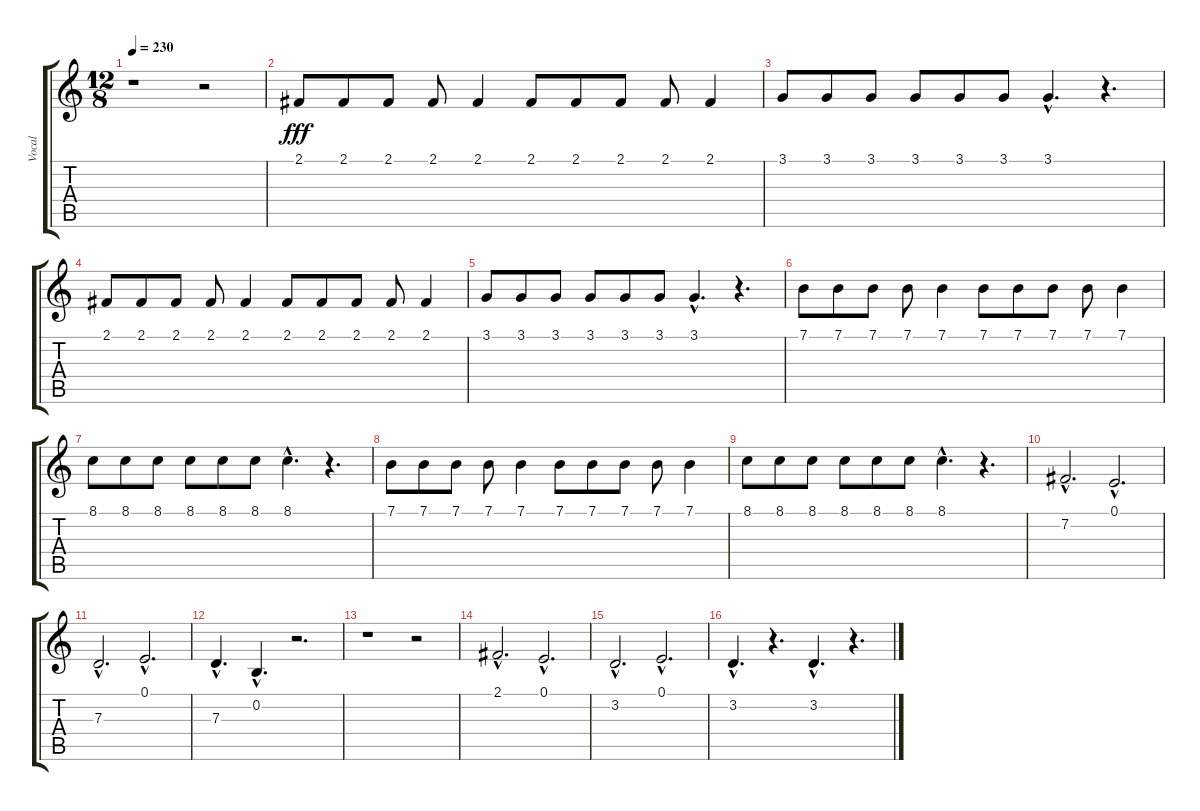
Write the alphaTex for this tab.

\track ("Vocal" "Vocal") {instrument frenchhorn}
\staff {score tabs}
\tuning (E4 B3 G3 D3 A2 E2) {hide}
\ts (12 8)
\tempo 230
\clef g2
\ks c
r.1{dy fff} r.2 |
2.1.8 2.1.8 2.1.8 2.1.8 2.1.4 2.1.8 2.1.8 2.1.8 2.1.8 2.1.4 |
3.1.8 3.1.8 3.1.8 3.1.8 3.1.8 3.1.8 3.1{hac}.4{d} r.4{d} |
2.1.8 2.1.8 2.1.8 2.1.8 2.1.4 2.1.8 2.1.8 2.1.8 2.1.8 2.1.4 |
3.1.8 3.1.8 3.1.8 3.1.8 3.1.8 3.1.8 3.1{hac}.4{d} r.4{d} |
7.1.8 7.1.8 7.1.8 7.1.8 7.1.4 7.1.8 7.1.8 7.1.8 7.1.8 7.1.4 |
8.1.8 8.1.8 8.1.8 8.1.8 8.1.8 8.1.8 8.1{hac}.4{d} r.4{d} |
7.1.8 7.1.8 7.1.8 7.1.8 7.1.4 7.1.8 7.1.8 7.1.8 7.1.8 7.1.4 |
8.1.8 8.1.8 8.1.8 8.1.8 8.1.8 8.1.8 8.1{hac}.4{d} r.4{d} |
7.2{hac}.2{d} 0.1{hac}.2{d} |
7.3{hac}.2{d} 0.1{hac}.2{d} |
7.3{hac}.4{d} 0.2{hac}.4{d} r.2{d} |
r.1 r.2 |
2.1{hac}.2{d} 0.1{hac}.2{d} |
3.2{hac}.2{d} 0.1{hac}.2{d} |
3.2{hac}.4{d} r.4{d} 3.2{hac}.4{d} r.4{d}
